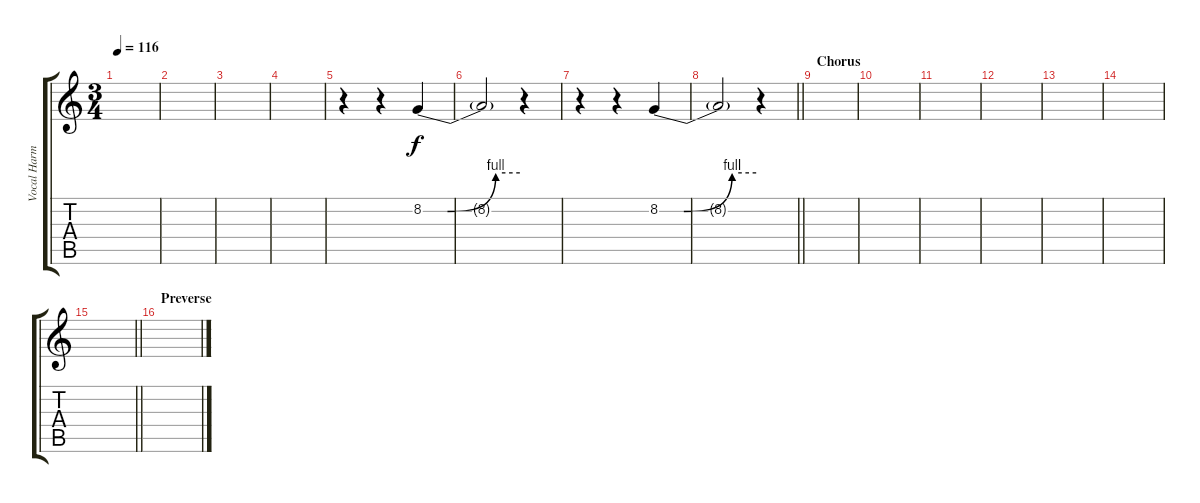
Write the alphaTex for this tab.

\track ("Vocal Harmony" "Vocal Harm") {instrument trumpet}
\staff {score tabs}
\tuning (E4 B3 G3 D3 A2 E2) {hide}
\ts (3 4)
\tempo 116
\clef g2
\ks c
|
|
|
|
r.4 r.4 8.2{be (custom 0 0 15 0 45 4 60 4)}.4 |
8.2{t}.2 r.4 |
r.4 r.4 8.2{be (custom 0 0 15 0 45 4 60 4)}.4 |
\barLineRight lightlight
8.2{t}.2 r.4 |
\section ("" "Chorus")
|
|
|
|
|
|
\barLineRight lightlight
|
\section ("" "Preverse")
